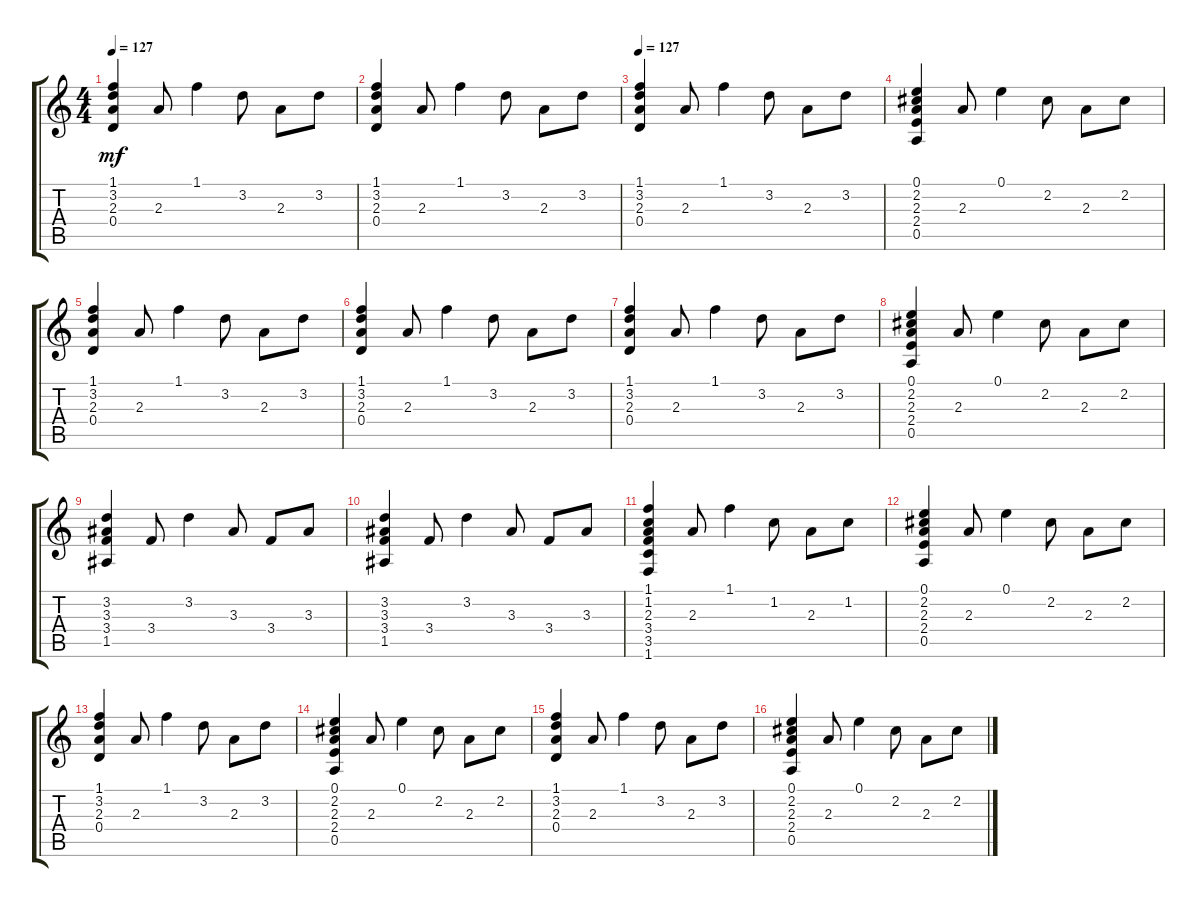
\track "" {instrument acousticguitarsteel}
\staff {score tabs}
\tuning (E4 B3 G3 D3 A2 E2) {hide}
\ts (4 4)
\tempo 127
\clef g2
\ks c
(1.1 3.2 2.3 0.4).4{dy mf} 2.3.8 1.1.4 3.2.8 2.3.8 3.2.8 |
(1.1 3.2 2.3 0.4).4 2.3.8 1.1.4 3.2.8 2.3.8 3.2.8 |
\tempo 127
(1.1 3.2 2.3 0.4).4 2.3.8 1.1.4 3.2.8 2.3.8 3.2.8 |
(0.1 2.2 2.3 2.4 0.5).4 2.3.8 0.1.4 2.2.8 2.3.8 2.2.8 |
(1.1 3.2 2.3 0.4).4 2.3.8 1.1.4 3.2.8 2.3.8 3.2.8 |
(1.1 3.2 2.3 0.4).4 2.3.8 1.1.4 3.2.8 2.3.8 3.2.8 |
(1.1 3.2 2.3 0.4).4 2.3.8 1.1.4 3.2.8 2.3.8 3.2.8 |
(0.1 2.2 2.3 2.4 0.5).4 2.3.8 0.1.4 2.2.8 2.3.8 2.2.8 |
(3.2 3.3 3.4 1.5).4 3.4.8 3.2.4 3.3.8 3.4.8 3.3.8 |
(3.2 3.3 3.4 1.5).4 3.4.8 3.2.4 3.3.8 3.4.8 3.3.8 |
(1.1 1.2 2.3 3.4 3.5 1.6).4 2.3.8 1.1.4 1.2.8 2.3.8 1.2.8 |
(0.1 2.2 2.3 2.4 0.5).4 2.3.8 0.1.4 2.2.8 2.3.8 2.2.8 |
(1.1 3.2 2.3 0.4).4 2.3.8 1.1.4 3.2.8 2.3.8 3.2.8 |
(0.1 2.2 2.3 2.4 0.5).4 2.3.8 0.1.4 2.2.8 2.3.8 2.2.8 |
(1.1 3.2 2.3 0.4).4 2.3.8 1.1.4 3.2.8 2.3.8 3.2.8 |
(0.1 2.2 2.3 2.4 0.5).4 2.3.8 0.1.4 2.2.8 2.3.8 2.2.8
